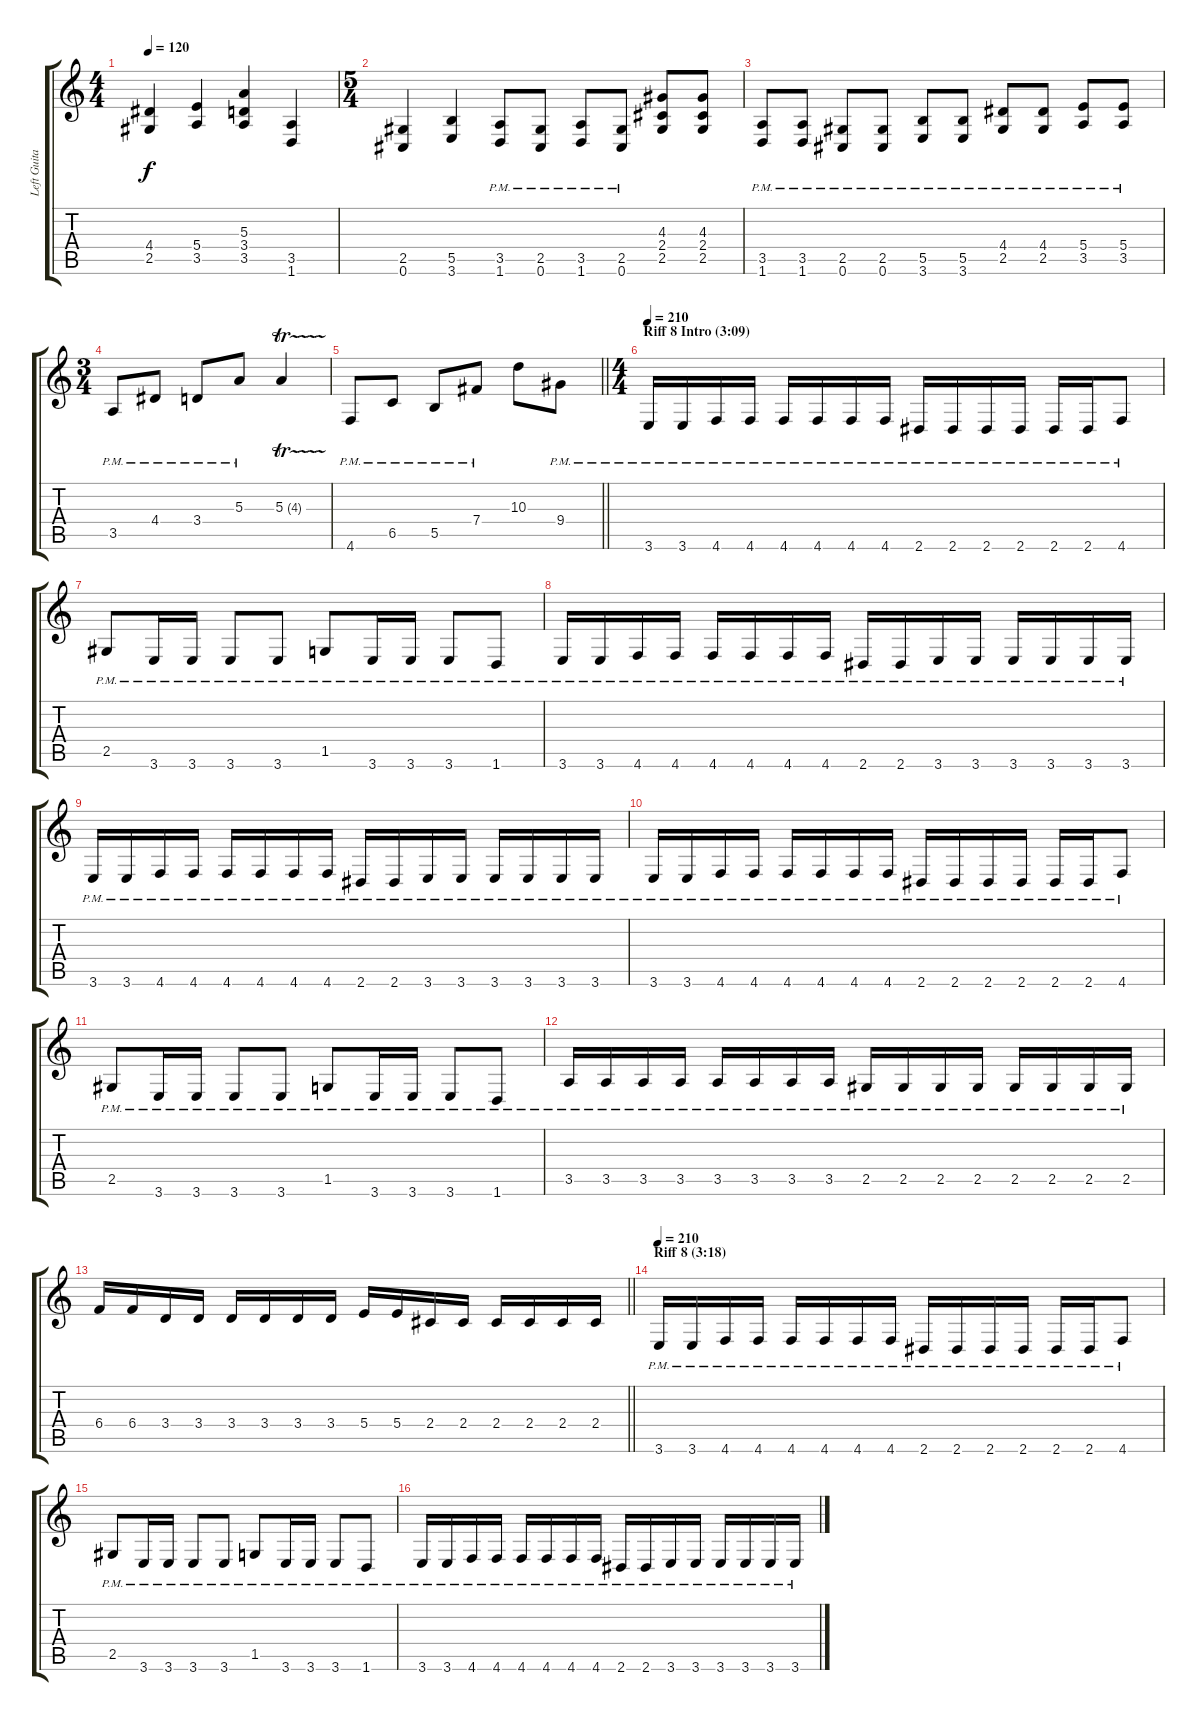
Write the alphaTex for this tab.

\track ("Left Guitar" "Left Guita") {instrument distortionguitar}
\staff {score tabs}
\tuning (Db4 Ab3 E3 B2 Gb2 Db2) {hide}
\ts (4 4)
\tempo 120
\clef g2
\ks c
(4.4 2.5).4{dy f} (5.4 3.5).4 (5.3 3.4 3.5).4 (3.5 1.6).4 |
\ts (5 4)
(2.5 0.6).4 (5.5 3.6).4 (3.5{pm} 1.6{pm}).8 (2.5{pm} 0.6{pm}).8 (3.5{pm} 1.6{pm}).8 (2.5{pm} 0.6{pm}).8 (4.3 2.4 2.5).8 (4.3 2.4 2.5).8 |
(3.5{pm} 1.6{pm}).8 (3.5{pm} 1.6{pm}).8 (2.5{pm} 0.6{pm}).8 (2.5{pm} 0.6{pm}).8 (5.5{pm} 3.6{pm}).8 (5.5{pm} 3.6{pm}).8 (4.4{pm} 2.5{pm}).8 (4.4{pm} 2.5{pm}).8 (5.4{pm} 3.5{pm}).8 (5.4{pm} 3.5{pm}).8 |
\ts (3 4)
3.5{pm}.8 4.4{pm}.8 3.4{pm}.8 5.3{pm}.8 5.3{tr (4 32)}.4 |
\barLineRight lightlight
4.6{pm}.8 6.5{pm}.8 5.5{pm}.8 7.4{pm}.8 10.3.8 9.4{pm}.8 |
\ts (4 4)
\section ("" "Riff 8 Intro (3:09)")
\tempo 210
3.6{pm}.16 3.6{pm}.16 4.6{pm}.16 4.6{pm}.16 4.6{pm}.16 4.6{pm}.16 4.6{pm}.16 4.6{pm}.16 2.6{pm}.16 2.6{pm}.16 2.6{pm}.16 2.6{pm}.16 2.6{pm}.16 2.6{pm}.16 4.6{pm}.8 |
2.5{pm}.8 3.6{pm}.16 3.6{pm}.16 3.6{pm}.8 3.6{pm}.8 1.5{pm}.8 3.6{pm}.16 3.6{pm}.16 3.6{pm}.8 1.6{pm}.8 |
3.6{pm}.16 3.6{pm}.16 4.6{pm}.16 4.6{pm}.16 4.6{pm}.16 4.6{pm}.16 4.6{pm}.16 4.6{pm}.16 2.6{pm}.16 2.6{pm}.16 3.6{pm}.16 3.6{pm}.16 3.6{pm}.16 3.6{pm}.16 3.6{pm}.16 3.6{pm}.16 |
3.6{pm}.16 3.6{pm}.16 4.6{pm}.16 4.6{pm}.16 4.6{pm}.16 4.6{pm}.16 4.6{pm}.16 4.6{pm}.16 2.6{pm}.16 2.6{pm}.16 3.6{pm}.16 3.6{pm}.16 3.6{pm}.16 3.6{pm}.16 3.6{pm}.16 3.6{pm}.16 |
3.6{pm}.16 3.6{pm}.16 4.6{pm}.16 4.6{pm}.16 4.6{pm}.16 4.6{pm}.16 4.6{pm}.16 4.6{pm}.16 2.6{pm}.16 2.6{pm}.16 2.6{pm}.16 2.6{pm}.16 2.6{pm}.16 2.6{pm}.16 4.6{pm}.8 |
2.5{pm}.8 3.6{pm}.16 3.6{pm}.16 3.6{pm}.8 3.6{pm}.8 1.5{pm}.8 3.6{pm}.16 3.6{pm}.16 3.6{pm}.8 1.6{pm}.8 |
3.5{pm}.16 3.5{pm}.16 3.5{pm}.16 3.5{pm}.16 3.5{pm}.16 3.5{pm}.16 3.5{pm}.16 3.5{pm}.16 2.5{pm}.16 2.5{pm}.16 2.5{pm}.16 2.5{pm}.16 2.5{pm}.16 2.5{pm}.16 2.5{pm}.16 2.5{pm}.16 |
\barLineRight lightlight
6.4.16 6.4.16 3.4.16 3.4.16 3.4.16 3.4.16 3.4.16 3.4.16 5.4.16 5.4.16 2.4.16 2.4.16 2.4.16 2.4.16 2.4.16 2.4.16 |
\section ("" "Riff 8 (3:18)")
\tempo 210
3.6{pm}.16 3.6{pm}.16 4.6{pm}.16 4.6{pm}.16 4.6{pm}.16 4.6{pm}.16 4.6{pm}.16 4.6{pm}.16 2.6{pm}.16 2.6{pm}.16 2.6{pm}.16 2.6{pm}.16 2.6{pm}.16 2.6{pm}.16 4.6{pm}.8 |
2.5{pm}.8 3.6{pm}.16 3.6{pm}.16 3.6{pm}.8 3.6{pm}.8 1.5{pm}.8 3.6{pm}.16 3.6{pm}.16 3.6{pm}.8 1.6{pm}.8 |
3.6{pm}.16 3.6{pm}.16 4.6{pm}.16 4.6{pm}.16 4.6{pm}.16 4.6{pm}.16 4.6{pm}.16 4.6{pm}.16 2.6{pm}.16 2.6{pm}.16 3.6{pm}.16 3.6{pm}.16 3.6{pm}.16 3.6{pm}.16 3.6{pm}.16 3.6{pm}.16
